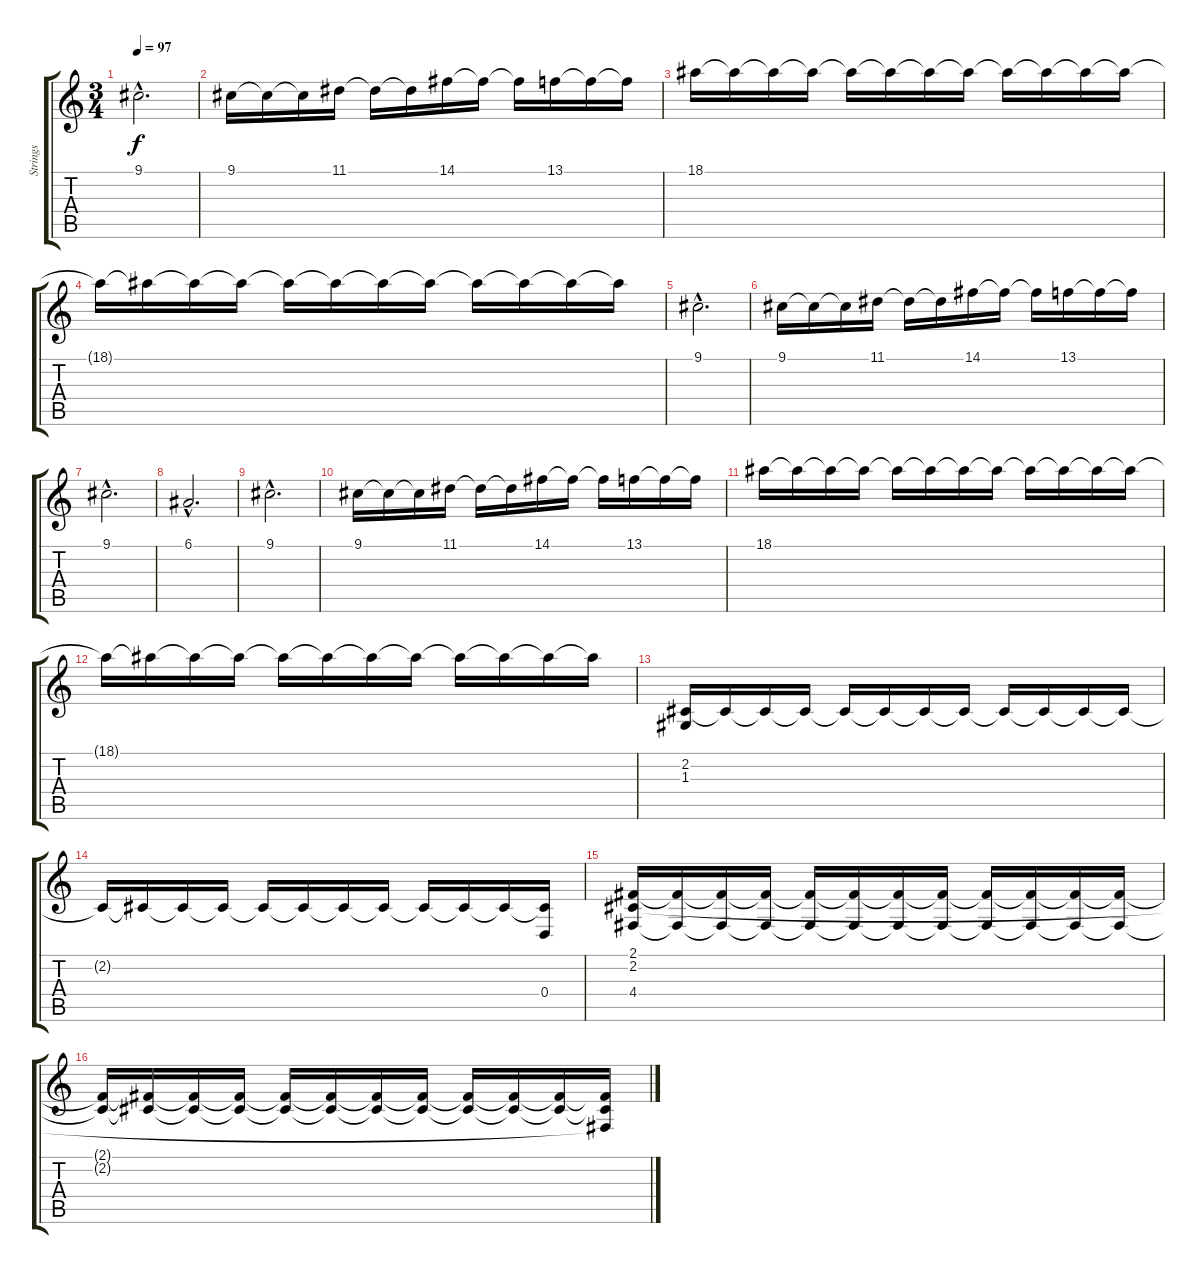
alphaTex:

\track ("Strings" "Strings") {instrument stringensemble1}
\staff {score tabs}
\tuning (E4 B3 G3 D3 A2 E2) {hide}
\ts (3 4)
\tempo 97
\clef g2
\ks c
9.1{hac}.2{d dy f} |
9.1.16 9.1{t}.16 9.1{t}.16 11.1.16 11.1{t}.16 11.1{t}.16 14.1.16 14.1{t}.16 14.1{t}.16 13.1.16 13.1{t}.16 13.1{t}.16 |
18.1.16 18.1{t}.16 18.1{t}.16 18.1{t}.16 18.1{t}.16 18.1{t}.16 18.1{t}.16 18.1{t}.16 18.1{t}.16 18.1{t}.16 18.1{t}.16 18.1{t}.16 |
18.1{t}.16 18.1{t}.16 18.1{t}.16 18.1{t}.16 18.1{t}.16 18.1{t}.16 18.1{t}.16 18.1{t}.16 18.1{t}.16 18.1{t}.16 18.1{t}.16 18.1{t}.16 |
9.1{hac}.2{d} |
9.1.16 9.1{t}.16 9.1{t}.16 11.1.16 11.1{t}.16 11.1{t}.16 14.1.16 14.1{t}.16 14.1{t}.16 13.1.16 13.1{t}.16 13.1{t}.16 |
9.1{hac}.2{d} |
6.1{hac}.2{d} |
9.1{hac}.2{d} |
9.1.16 9.1{t}.16 9.1{t}.16 11.1.16 11.1{t}.16 11.1{t}.16 14.1.16 14.1{t}.16 14.1{t}.16 13.1.16 13.1{t}.16 13.1{t}.16 |
18.1.16 18.1{t}.16 18.1{t}.16 18.1{t}.16 18.1{t}.16 18.1{t}.16 18.1{t}.16 18.1{t}.16 18.1{t}.16 18.1{t}.16 18.1{t}.16 18.1{t}.16 |
18.1{t}.16 18.1{t}.16 18.1{t}.16 18.1{t}.16 18.1{t}.16 18.1{t}.16 18.1{t}.16 18.1{t}.16 18.1{t}.16 18.1{t}.16 18.1{t}.16 18.1{t}.16 |
(2.2 1.3).16 2.2{t}.16 2.2{t}.16 2.2{t}.16 2.2{t}.16 2.2{t}.16 2.2{t}.16 2.2{t}.16 2.2{t}.16 2.2{t}.16 2.2{t}.16 2.2{t}.16 |
2.2{t}.16 2.2{t}.16 2.2{t}.16 2.2{t}.16 2.2{t}.16 2.2{t}.16 2.2{t}.16 2.2{t}.16 2.2{t}.16 2.2{t}.16 2.2{t}.16 (2.2{t} 0.4).16 |
(2.1 2.2 4.4).16 (2.1{t} 4.4{t}).16 (2.1{t} 4.4{t}).16 (2.1{t} 4.4{t}).16 (2.1{t} 4.4{t}).16 (2.1{t} 4.4{t}).16 (2.1{t} 4.4{t}).16 (2.1{t} 4.4{t}).16 (2.1{t} 4.4{t}).16 (2.1{t} 4.4{t}).16 (2.1{t} 4.4{t}).16 (2.1{t} 4.4{t}).16 |
(2.1{t} 2.2{t}).16 (2.1{t} 2.2{t}).16 (2.1{t} 2.2{t}).16 (2.1{t} 2.2{t}).16 (2.1{t} 2.2{t}).16 (2.1{t} 2.2{t}).16 (2.1{t} 2.2{t}).16 (2.1{t} 2.2{t}).16 (2.1{t} 2.2{t}).16 (2.1{t} 2.2{t}).16 (2.1{t} 2.2{t}).16 (2.1{t} 2.2{t} 4.4{t}).16
